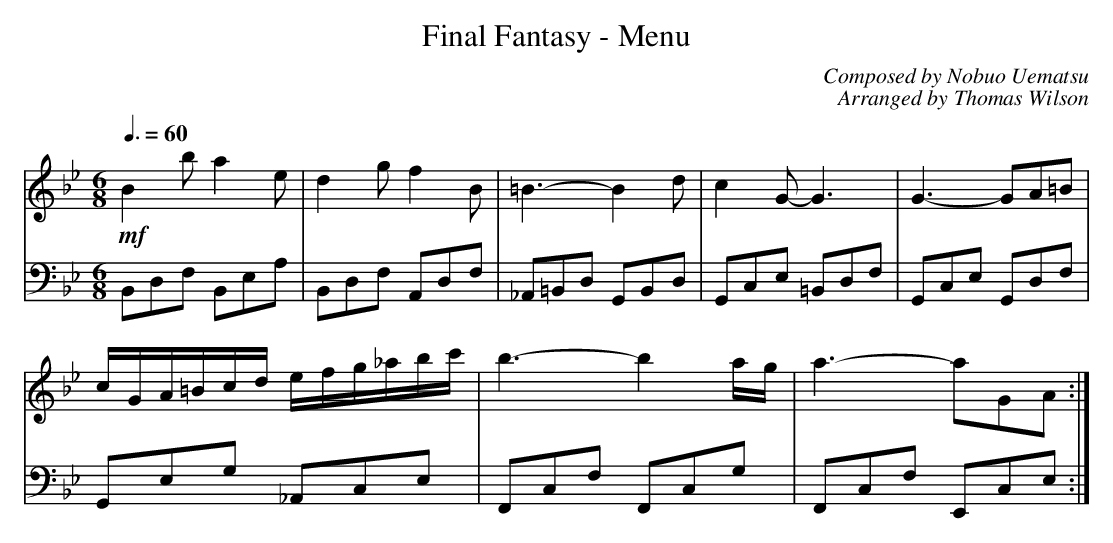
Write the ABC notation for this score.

X:1
T:Final Fantasy - Menu
C:Composed by Nobuo Uematsu
C:Arranged by Thomas Wilson
M:6/8
Q:3/8=60
L:1/8
V:T treble
V:B bass
K:Bb
[V:T] !mf!          B2             b a2 e | d2      g       f2 B | =B3-       B2       d  | c2      G- G3    | G3-     GA=B    |
[V:B] B,,D,F,       B,,E,A,               | B,,D,F, A,,D,F,      | _A,,=B,,D, G,,B,,D,    | G,,C,E, =B,,D,F, | G,,C,E, G,,D,F, |
[V:T] c/G/A/=B/c/d/ e/f/g/_a/b/c'/        | b3-     b2      a/g/ | a3-        aGA        :|
[V:B] G,,E,G,       _A,,C,E,              | F,,C,F, F,,C,G,      | F,,C,F,    E,,C,E,    :|
